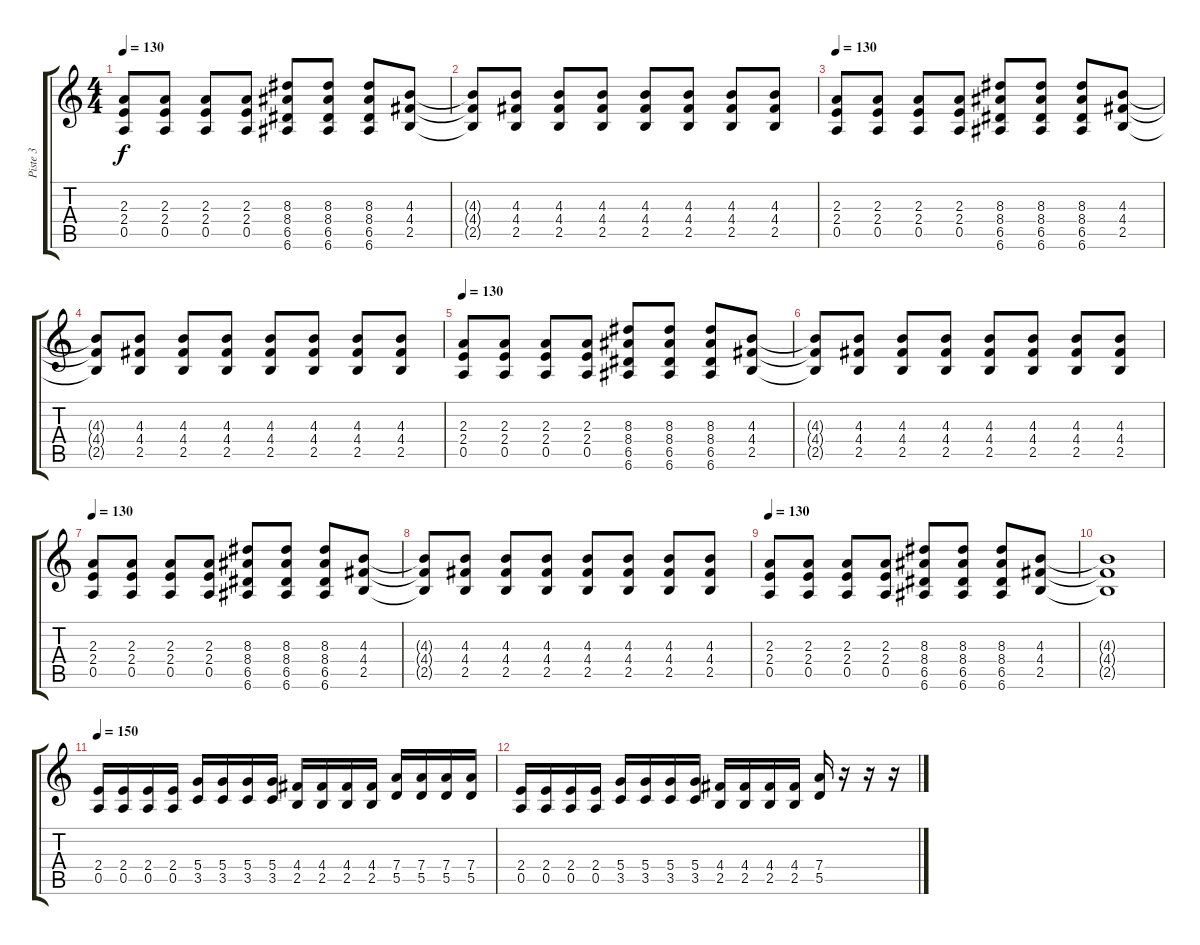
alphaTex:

\track ("Piste 3" "Piste 3") {instrument distortionguitar}
\staff {score tabs}
\tuning (E4 B3 G3 D3 A2 E2) {hide}
\ts (4 4)
\tempo 130
\clef g2
\ks c
(2.3 2.4 0.5).8{dy f} (2.3 2.4 0.5).8 (2.3 2.4 0.5).8 (2.3 2.4 0.5).8 (8.3 8.4 6.5 6.6).8 (8.3 8.4 6.5 6.6).8 (8.3 8.4 6.5 6.6).8 (4.3 4.4 2.5).8 |
(4.3{t} 4.4{t} 2.5{t}).8 (4.3 4.4 2.5).8 (4.3 4.4 2.5).8 (4.3 4.4 2.5).8 (4.3 4.4 2.5).8 (4.3 4.4 2.5).8 (4.3 4.4 2.5).8 (4.3 4.4 2.5).8 |
\tempo 130
(2.3 2.4 0.5).8 (2.3 2.4 0.5).8 (2.3 2.4 0.5).8 (2.3 2.4 0.5).8 (8.3 8.4 6.5 6.6).8 (8.3 8.4 6.5 6.6).8 (8.3 8.4 6.5 6.6).8 (4.3 4.4 2.5).8 |
(4.3{t} 4.4{t} 2.5{t}).8 (4.3 4.4 2.5).8 (4.3 4.4 2.5).8 (4.3 4.4 2.5).8 (4.3 4.4 2.5).8 (4.3 4.4 2.5).8 (4.3 4.4 2.5).8 (4.3 4.4 2.5).8 |
\tempo 130
(2.3 2.4 0.5).8 (2.3 2.4 0.5).8 (2.3 2.4 0.5).8 (2.3 2.4 0.5).8 (8.3 8.4 6.5 6.6).8 (8.3 8.4 6.5 6.6).8 (8.3 8.4 6.5 6.6).8 (4.3 4.4 2.5).8 |
(4.3{t} 4.4{t} 2.5{t}).8 (4.3 4.4 2.5).8 (4.3 4.4 2.5).8 (4.3 4.4 2.5).8 (4.3 4.4 2.5).8 (4.3 4.4 2.5).8 (4.3 4.4 2.5).8 (4.3 4.4 2.5).8 |
\tempo 130
(2.3 2.4 0.5).8 (2.3 2.4 0.5).8 (2.3 2.4 0.5).8 (2.3 2.4 0.5).8 (8.3 8.4 6.5 6.6).8 (8.3 8.4 6.5 6.6).8 (8.3 8.4 6.5 6.6).8 (4.3 4.4 2.5).8 |
(4.3{t} 4.4{t} 2.5{t}).8 (4.3 4.4 2.5).8 (4.3 4.4 2.5).8 (4.3 4.4 2.5).8 (4.3 4.4 2.5).8 (4.3 4.4 2.5).8 (4.3 4.4 2.5).8 (4.3 4.4 2.5).8 |
\tempo 130
(2.3 2.4 0.5).8 (2.3 2.4 0.5).8 (2.3 2.4 0.5).8 (2.3 2.4 0.5).8 (8.3 8.4 6.5 6.6).8 (8.3 8.4 6.5 6.6).8 (8.3 8.4 6.5 6.6).8 (4.3 4.4 2.5).8 |
(4.3{t} 4.4{t} 2.5{t}).1 |
\tempo 150
(2.4 0.5).16 (2.4 0.5).16 (2.4 0.5).16 (2.4 0.5).16 (5.4 3.5).16 (5.4 3.5).16 (5.4 3.5).16 (5.4 3.5).16 (4.4 2.5).16 (4.4 2.5).16 (4.4 2.5).16 (4.4 2.5).16 (7.4 5.5).16 (7.4 5.5).16 (7.4 5.5).16 (7.4 5.5).16 |
(2.4 0.5).16 (2.4 0.5).16 (2.4 0.5).16 (2.4 0.5).16 (5.4 3.5).16 (5.4 3.5).16 (5.4 3.5).16 (5.4 3.5).16 (4.4 2.5).16 (4.4 2.5).16 (4.4 2.5).16 (4.4 2.5).16 (7.4 5.5).16 r.16 r.16 r.16
